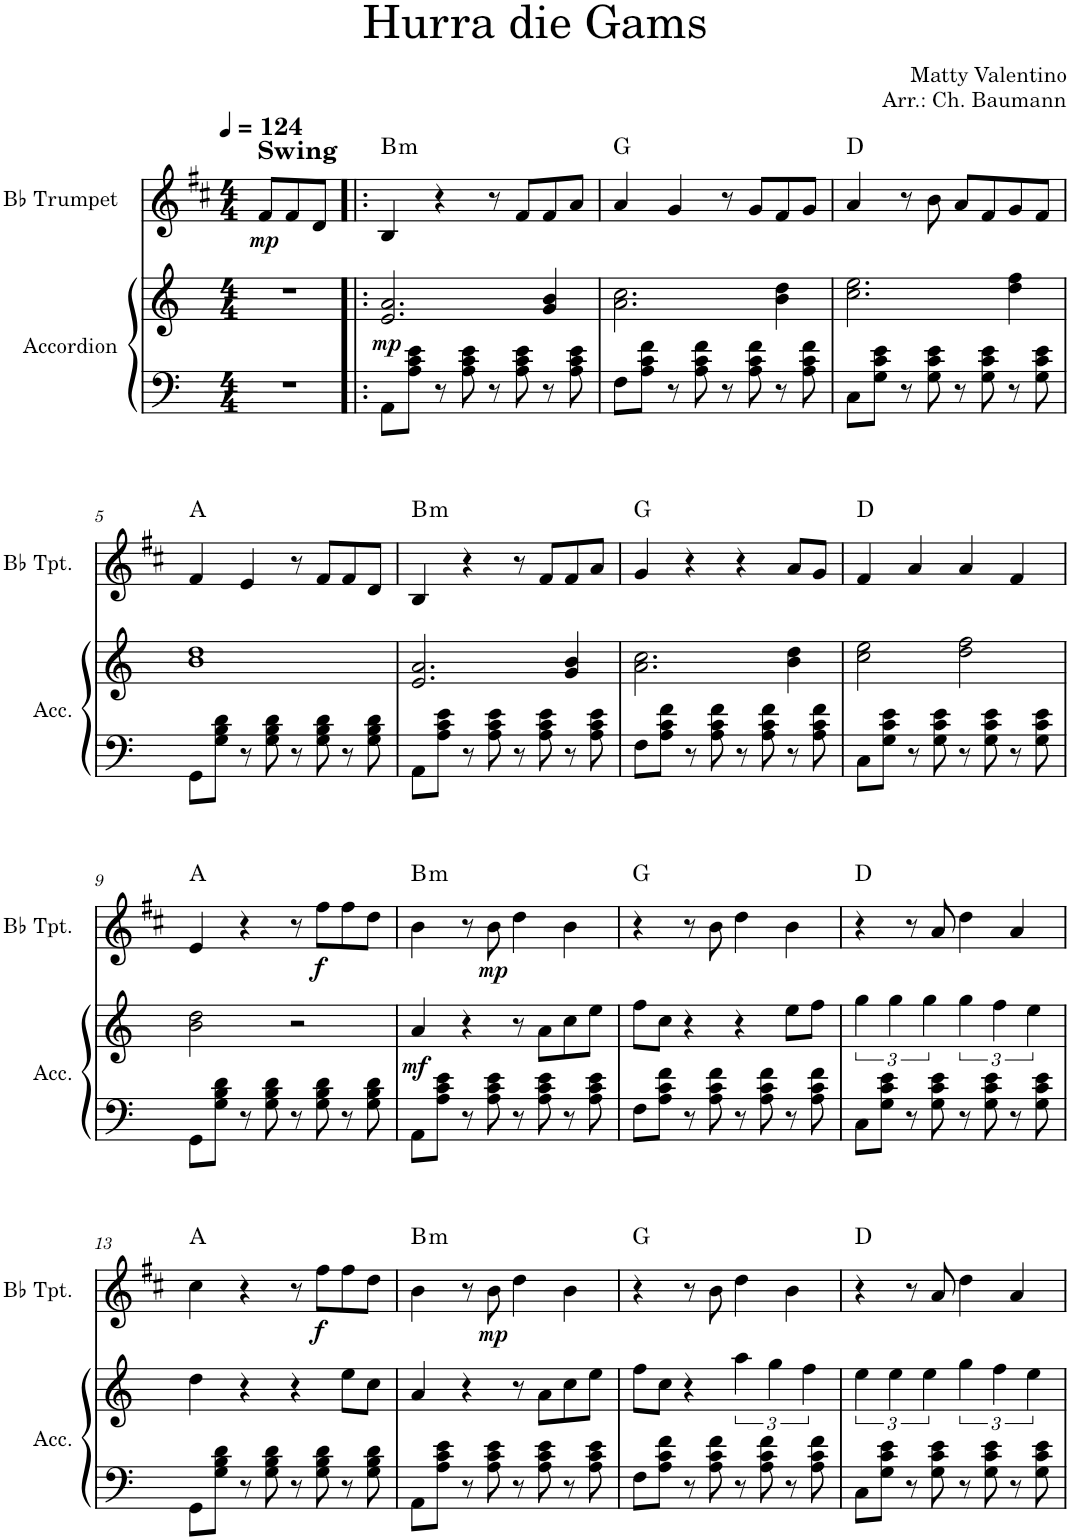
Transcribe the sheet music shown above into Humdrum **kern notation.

**kern	**kern	**dynam	**kern	**dynam	**harte
*part2	*part2	*part2	*part1	*part1	*part1
*staff3	*staff2	*staff2/3	*staff1	*staff1	*
*I"Accordion	*	*	*I"Bb Trumpet	*	*
*I'Acc.	*	*	*I'Bb Tpt.	*	*
*clefF4	*clefG2	*	*clefG2	*	*
*	*	*	*Trd1c2	*	*
*k[]	*k[]	*	*k[f#c#]	*	*
*M4/4	*M4/4	*	*M4/4	*	*
*MM124	*MM124	*	*MM124	*	*
=1	=1	=1	=1	=1	=1
!	!	!	!LO:TX:a:B:t=Swing	!	!
!	!	!	!	!LO:DY:b	!
4.r	1r	.	8f#/L	mp	.
.	.	.	8f#/	.	.
.	.	.	8d/J	.	.
2ryy	.	.	2ryy	.	.
8ryy	.	.	8ryy	.	.
=2!|:	=2!|:	=2!|:	=2!|:	=2!|:	=2!|:
!	!	!LO:DY:b	!	!	!LO:H:kt=m
8AA\L	2.e/ 2.a/	mp	4B/	.	B:min
8A\ 8c\ 8e\J	.	.	.	.	.
8r	.	.	4r	.	.
8A\ 8c\ 8e\	.	.	.	.	.
8r	.	.	8r	.	.
8A\ 8c\ 8e\	.	.	8f#/L	.	.
8r	4g/ 4b/	.	8f#/	.	.
8A\ 8c\ 8e\	.	.	8a/J	.	.
=3	=3	=3	=3	=3	=3
8F\L	2.a\ 2.cc\	.	4a/	.	G:maj
8A\ 8c\ 8f\J	.	.	.	.	.
8r	.	.	4g/	.	.
8A\ 8c\ 8f\	.	.	.	.	.
8r	.	.	8r	.	.
8A\ 8c\ 8f\	.	.	8g/L	.	.
8r	4b\ 4dd\	.	8f#/	.	.
8A\ 8c\ 8f\	.	.	8g/J	.	.
=4	=4	=4	=4	=4	=4
8C\L	2.cc\ 2.ee\	.	4a/	.	D:maj
8G\ 8c\ 8e\J	.	.	.	.	.
8r	.	.	8r	.	.
8G\ 8c\ 8e\	.	.	8b\	.	.
8r	.	.	8a/L	.	.
8G\ 8c\ 8e\	.	.	8f#/	.	.
8r	4dd\ 4ff\	.	8g/	.	.
8G\ 8c\ 8e\	.	.	8f#/J	.	.
!!LO:LB:g=z
=5	=5	=5	=5	=5	=5
8GG\L	1b 1dd	.	4f#/	.	A:maj
8G\ 8B\ 8d\J	.	.	.	.	.
8r	.	.	4e/	.	.
8G\ 8B\ 8d\	.	.	.	.	.
8r	.	.	8r	.	.
8G\ 8B\ 8d\	.	.	8f#/L	.	.
8r	.	.	8f#/	.	.
8G\ 8B\ 8d\	.	.	8d/J	.	.
=6	=6	=6	=6	=6	=6
!	!	!	!	!	!LO:H:kt=m
8AA\L	2.e/ 2.a/	.	4B/	.	B:min
8A\ 8c\ 8e\J	.	.	.	.	.
8r	.	.	4r	.	.
8A\ 8c\ 8e\	.	.	.	.	.
8r	.	.	8r	.	.
8A\ 8c\ 8e\	.	.	8f#/L	.	.
8r	4g/ 4b/	.	8f#/	.	.
8A\ 8c\ 8e\	.	.	8a/J	.	.
=7	=7	=7	=7	=7	=7
8F\L	2.a\ 2.cc\	.	4g/	.	G:maj
8A\ 8c\ 8f\J	.	.	.	.	.
8r	.	.	4r	.	.
8A\ 8c\ 8f\	.	.	.	.	.
8r	.	.	4r	.	.
8A\ 8c\ 8f\	.	.	.	.	.
8r	4b\ 4dd\	.	8a/L	.	.
8A\ 8c\ 8f\	.	.	8g/J	.	.
=8	=8	=8	=8	=8	=8
8C\L	2cc\ 2ee\	.	4f#/	.	D:maj
8G\ 8c\ 8e\J	.	.	.	.	.
8r	.	.	4a/	.	.
8G\ 8c\ 8e\	.	.	.	.	.
8r	2dd\ 2ff\	.	4a/	.	.
8G\ 8c\ 8e\	.	.	.	.	.
8r	.	.	4f#/	.	.
8G\ 8c\ 8e\	.	.	.	.	.
!!LO:LB:g=z
=9	=9	=9	=9	=9	=9
8GG\L	2b\ 2dd\	.	4e/	.	A:maj
8G\ 8B\ 8d\J	.	.	.	.	.
8r	.	.	4r	.	.
8G\ 8B\ 8d\	.	.	.	.	.
8r	2r	.	8r	.	.
!	!	!	!	!LO:DY:b	!
8G\ 8B\ 8d\	.	.	8ff#\L	f	.
8r	.	.	8ff#\	.	.
8G\ 8B\ 8d\	.	.	8dd\J	.	.
=10	=10	=10	=10	=10	=10
!	!	!LO:DY:b	!	!	!LO:H:kt=m
8AA\L	4a/	mf	4b\	.	B:min
8A\ 8c\ 8e\J	.	.	.	.	.
8r	4r	.	8r	.	.
!	!	!	!	!LO:DY:b	!
8A\ 8c\ 8e\	.	.	8b\	mp	.
8r	8r	.	4dd\	.	.
8A\ 8c\ 8e\	8a\L	.	.	.	.
8r	8cc\	.	4b\	.	.
8A\ 8c\ 8e\	8ee\J	.	.	.	.
=11	=11	=11	=11	=11	=11
8F\L	8ff\L	.	4r	.	G:maj
8A\ 8c\ 8f\J	8cc\J	.	.	.	.
8r	4r	.	8r	.	.
8A\ 8c\ 8f\	.	.	8b\	.	.
8r	4r	.	4dd\	.	.
8A\ 8c\ 8f\	.	.	.	.	.
8r	8ee\L	.	4b\	.	.
8A\ 8c\ 8f\	8ff\J	.	.	.	.
=12	=12	=12	=12	=12	=12
8C\L	6gg\	.	4r	.	D:maj
8G\ 8c\ 8e\J	.	.	.	.	.
.	6gg\	.	.	.	.
8r	.	.	8r	.	.
.	6gg\	.	.	.	.
8G\ 8c\ 8e\	.	.	8a/	.	.
8r	6gg\	.	4dd\	.	.
8G\ 8c\ 8e\	.	.	.	.	.
.	6ff\	.	.	.	.
8r	.	.	4a/	.	.
.	6ee\	.	.	.	.
8G\ 8c\ 8e\	.	.	.	.	.
!!LO:LB:g=z
=13	=13	=13	=13	=13	=13
8GG\L	4dd\	.	4cc#\	.	A:maj
8G\ 8B\ 8d\J	.	.	.	.	.
8r	4r	.	4r	.	.
8G\ 8B\ 8d\	.	.	.	.	.
8r	4r	.	8r	.	.
!	!	!	!	!LO:DY:b	!
8G\ 8B\ 8d\	.	.	8ff#\L	f	.
8r	8ee\L	.	8ff#\	.	.
8G\ 8B\ 8d\	8cc\J	.	8dd\J	.	.
=14	=14	=14	=14	=14	=14
!	!	!	!	!	!LO:H:kt=m
8AA\L	4a/	.	4b\	.	B:min
8A\ 8c\ 8e\J	.	.	.	.	.
8r	4r	.	8r	.	.
!	!	!	!	!LO:DY:b	!
8A\ 8c\ 8e\	.	.	8b\	mp	.
8r	8r	.	4dd\	.	.
8A\ 8c\ 8e\	8a\L	.	.	.	.
8r	8cc\	.	4b\	.	.
8A\ 8c\ 8e\	8ee\J	.	.	.	.
=15	=15	=15	=15	=15	=15
8F\L	8ff\L	.	4r	.	G:maj
8A\ 8c\ 8f\J	8cc\J	.	.	.	.
8r	4r	.	8r	.	.
8A\ 8c\ 8f\	.	.	8b\	.	.
8r	6aa\	.	4dd\	.	.
8A\ 8c\ 8f\	.	.	.	.	.
.	6gg\	.	.	.	.
8r	.	.	4b\	.	.
.	6ff\	.	.	.	.
8A\ 8c\ 8f\	.	.	.	.	.
=16	=16	=16	=16	=16	=16
8C\L	6ee\	.	4r	.	D:maj
8G\ 8c\ 8e\J	.	.	.	.	.
.	6ee\	.	.	.	.
8r	.	.	8r	.	.
.	6ee\	.	.	.	.
8G\ 8c\ 8e\	.	.	8a/	.	.
8r	6gg\	.	4dd\	.	.
8G\ 8c\ 8e\	.	.	.	.	.
.	6ff\	.	.	.	.
8r	.	.	4a/	.	.
.	6ee\	.	.	.	.
8G\ 8c\ 8e\	.	.	.	.	.
=	=	=	=	=	=
*-	*-	*-	*-	*-	*-
